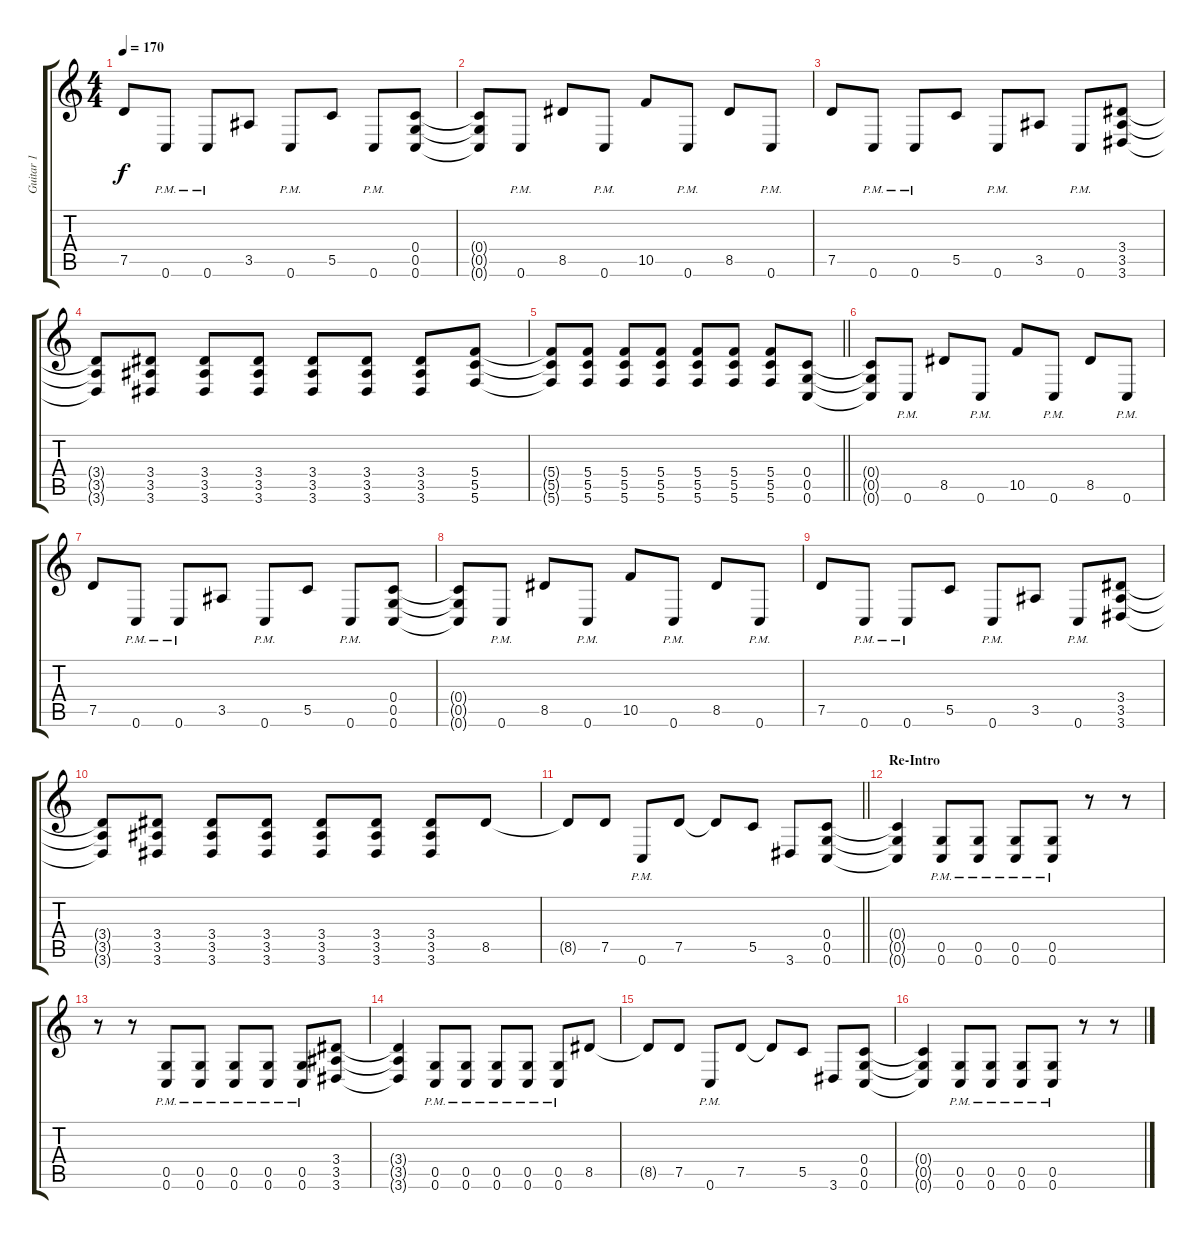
\track ("Guitar 1" "Guitar 1") {instrument distortionguitar}
\staff {score tabs}
\tuning (D4 A3 F3 C3 G2 C2) {hide}
\ts (4 4)
\tempo 170
\clef g2
\ks c
7.5.8{dy f} 0.6{pm}.8 0.6{pm}.8 3.5.8 0.6{pm}.8 5.5.8 0.6{pm}.8 (0.4 0.5 0.6).8 |
(0.4{t} 0.5{t} 0.6{t}).8 0.6{pm}.8 8.5.8 0.6{pm}.8 10.5.8 0.6{pm}.8 8.5.8 0.6{pm}.8 |
7.5.8 0.6{pm}.8 0.6{pm}.8 5.5.8 0.6{pm}.8 3.5.8 0.6{pm}.8 (3.4 3.5 3.6).8 |
(3.4{t} 3.5{t} 3.6{t}).8 (3.4 3.5 3.6).8 (3.4 3.5 3.6).8 (3.4 3.5 3.6).8 (3.4 3.5 3.6).8 (3.4 3.5 3.6).8 (3.4 3.5 3.6).8 (5.4 5.5 5.6).8 |
\barLineRight lightlight
(5.4{t} 5.5{t} 5.6{t}).8 (5.4 5.5 5.6).8 (5.4 5.5 5.6).8 (5.4 5.5 5.6).8 (5.4 5.5 5.6).8 (5.4 5.5 5.6).8 (5.4 5.5 5.6).8 (0.4 0.5 0.6).8 |
(0.4{t} 0.5{t} 0.6{t}).8 0.6{pm}.8 8.5.8 0.6{pm}.8 10.5.8 0.6{pm}.8 8.5.8 0.6{pm}.8 |
7.5.8 0.6{pm}.8 0.6{pm}.8 3.5.8 0.6{pm}.8 5.5.8 0.6{pm}.8 (0.4 0.5 0.6).8 |
(0.4{t} 0.5{t} 0.6{t}).8 0.6{pm}.8 8.5.8 0.6{pm}.8 10.5.8 0.6{pm}.8 8.5.8 0.6{pm}.8 |
7.5.8 0.6{pm}.8 0.6{pm}.8 5.5.8 0.6{pm}.8 3.5.8 0.6{pm}.8 (3.4 3.5 3.6).8 |
(3.4{t} 3.5{t} 3.6{t}).8 (3.4 3.5 3.6).8 (3.4 3.5 3.6).8 (3.4 3.5 3.6).8 (3.4 3.5 3.6).8 (3.4 3.5 3.6).8 (3.4 3.5 3.6).8 8.5.8 |
\barLineRight lightlight
8.5{t}.8 7.5.8 0.6{pm}.8 7.5.8 7.5{t}.8 5.5.8 3.6.8 (0.4 0.5 0.6).8 |
\section ("" "Re-Intro")
(0.4{t} 0.5{t} 0.6{t}).4 (0.5{pm} 0.6{pm}).8 (0.5{pm} 0.6{pm}).8 (0.5{pm} 0.6{pm}).8 (0.5{pm} 0.6{pm}).8 r.8 r.8 |
r.8 r.8 (0.5{pm} 0.6{pm}).8 (0.5{pm} 0.6{pm}).8 (0.5{pm} 0.6{pm}).8 (0.5{pm} 0.6{pm}).8 (0.5{pm} 0.6{pm}).8 (3.4 3.5 3.6).8 |
(3.4{t} 3.5{t} 3.6{t}).4 (0.5{pm} 0.6{pm}).8 (0.5{pm} 0.6{pm}).8 (0.5{pm} 0.6{pm}).8 (0.5{pm} 0.6{pm}).8 (0.5{pm} 0.6{pm}).8 8.5.8 |
8.5{t}.8 7.5.8 0.6{pm}.8 7.5.8 7.5{t}.8 5.5.8 3.6.8 (0.4 0.5 0.6).8 |
(0.4{t} 0.5{t} 0.6{t}).4 (0.5{pm} 0.6{pm}).8 (0.5{pm} 0.6{pm}).8 (0.5{pm} 0.6{pm}).8 (0.5{pm} 0.6{pm}).8 r.8 r.8
